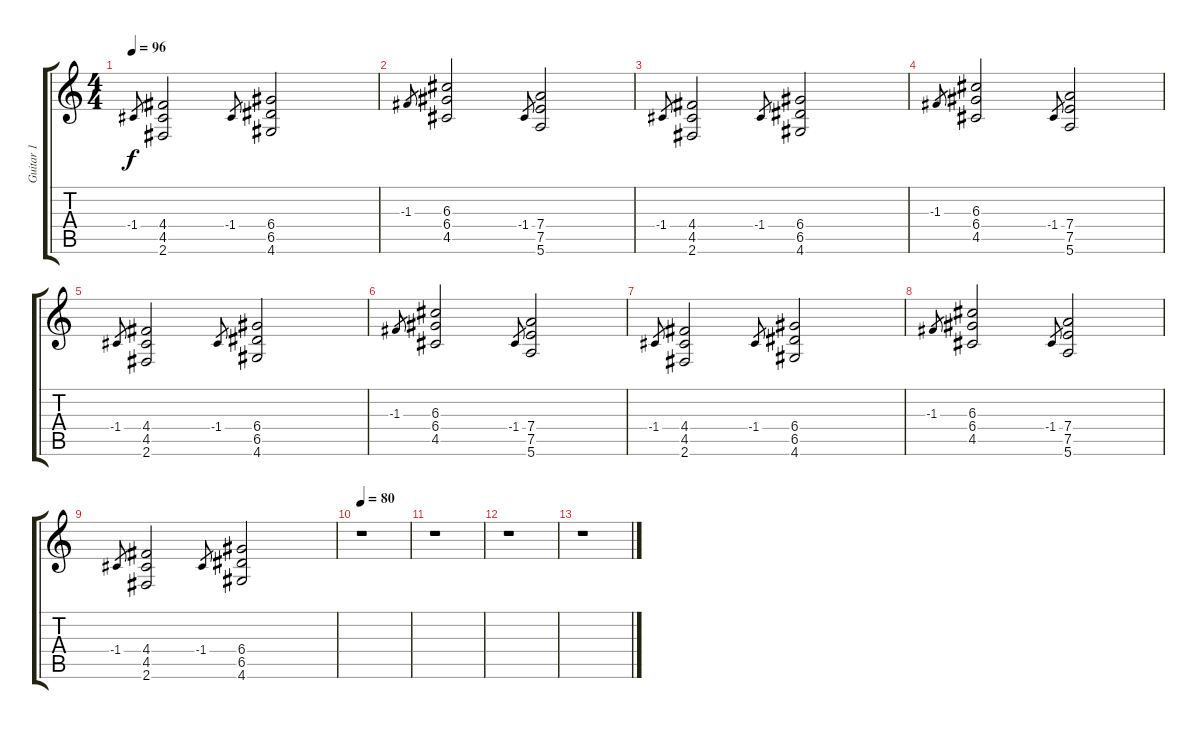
\track ("Guitar 1" "Guitar 1") {instrument distortionguitar}
\staff {score tabs}
\tuning (E4 B3 G3 D3 A2 E2) {hide}
\ts (4 4)
\tempo 96
\clef g2
\ks c
-1.4.8{gr dy f} (4.4 4.5 2.6).2 -1.4.8{gr} (6.4 6.5 4.6).2 |
-1.3.8{gr} (6.3 6.4 4.5).2{volume 16} -1.4.8{gr} (7.4 7.5 5.6).2 |
-1.4.8{gr} (4.4 4.5 2.6).2 -1.4.8{gr} (6.4 6.5 4.6).2 |
-1.3.8{gr} (6.3 6.4 4.5).2 -1.4.8{gr} (7.4 7.5 5.6).2 |
-1.4.8{gr} (4.4 4.5 2.6).2 -1.4.8{gr} (6.4 6.5 4.6).2 |
-1.3.8{gr} (6.3 6.4 4.5).2{volume 16} -1.4.8{gr} (7.4 7.5 5.6).2 |
-1.4.8{gr} (4.4 4.5 2.6).2 -1.4.8{gr} (6.4 6.5 4.6).2 |
-1.3.8{gr} (6.3 6.4 4.5).2 -1.4.8{gr} (7.4 7.5 5.6).2 |
-1.4.8{gr} (4.4 4.5 2.6).2 -1.4.8{gr} (6.4 6.5 4.6).2 |
\tempo 80
r.1 |
r.1 |
r.1 |
r.1
